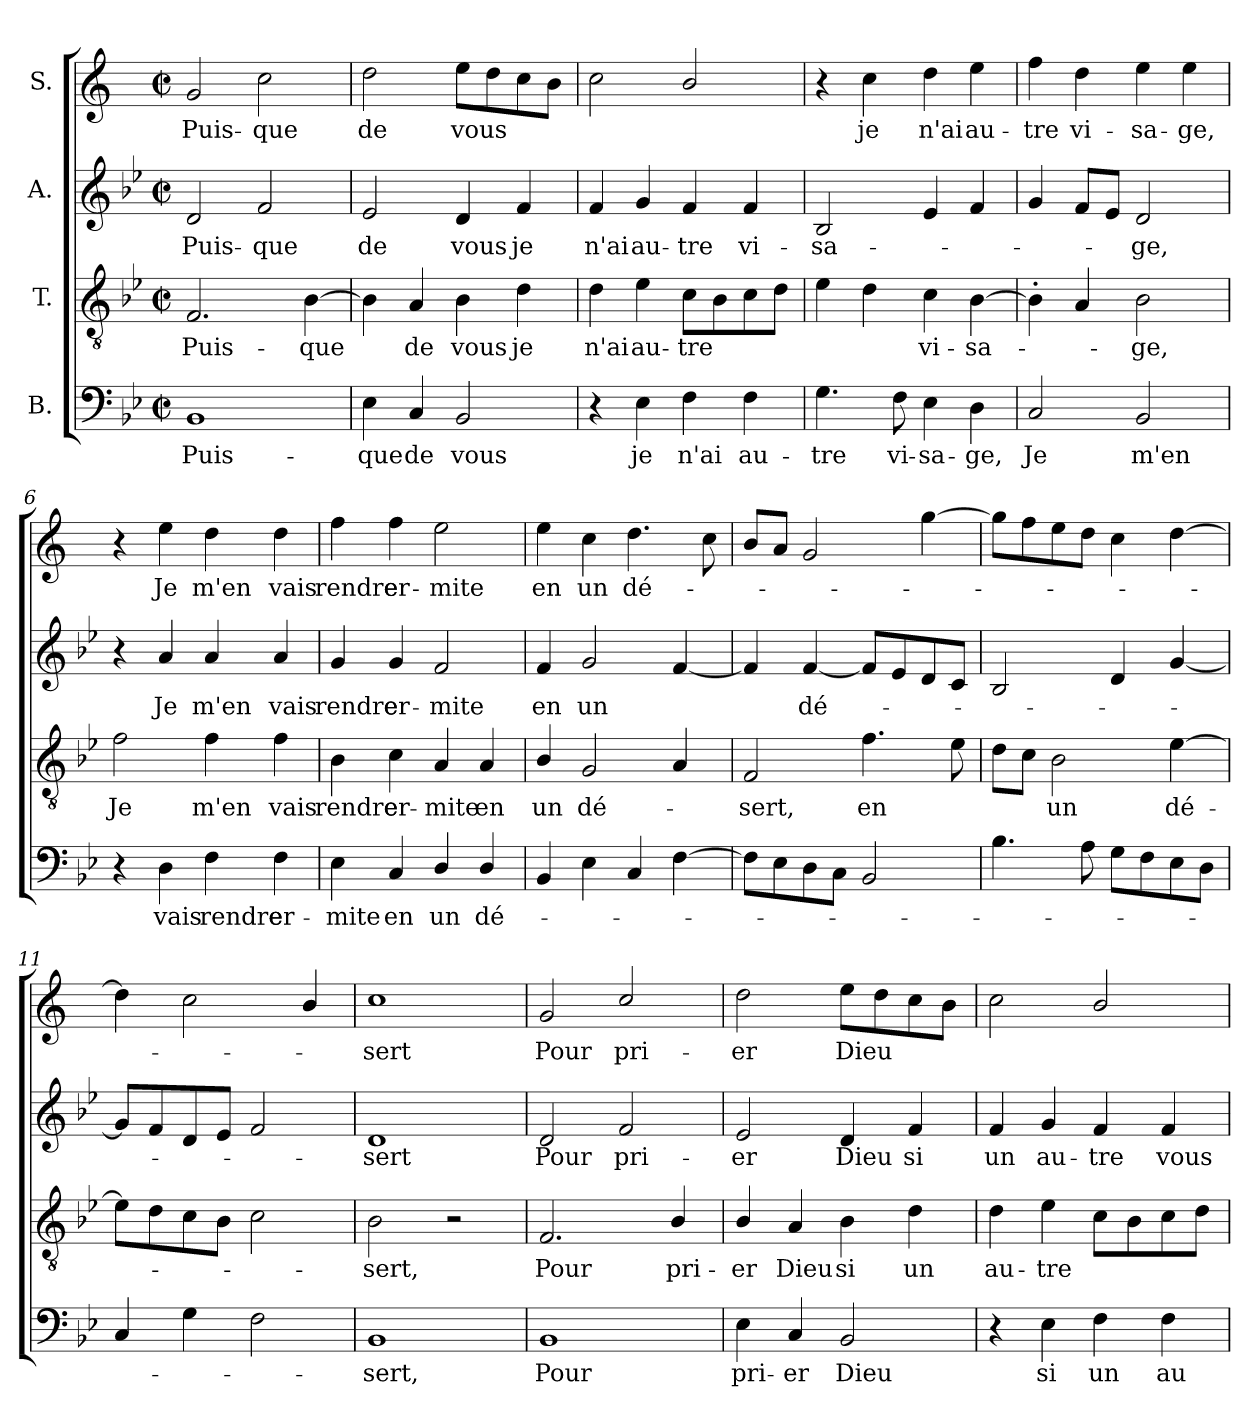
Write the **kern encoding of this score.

**kern	**text	**kern	**text	**kern	**text	**kern	**text
*part4	*part4	*part3	*part3	*part2	*part2	*part1	*part1
*staff4	*staff4	*staff3	*staff3	*staff2	*staff2	*staff1	*staff1
*I"B.	*	*I"T.	*	*I"A.	*	*I"S.	*
*clefF4	*	*clefGv2	*	*clefG2	*	*clefG2	*
*	*	*	*	*	*	*ITrd1c2	*
*k[b-e-]	*	*k[b-e-]	*	*k[b-e-]	*	*k[b-e-]	*
*B-:	*	*B-:	*	*B-:	*	*B-:	*
*M2/2	*	*M2/2	*	*M2/2	*	*M2/2	*
*met(c|)	*	*met(c|)	*	*met(c|)	*	*met(c|)	*
=1	=1	=1	=1	=1	=1	=1	=1
1BB-	Puis-	2.F/	Puis-	2d/	Puis-	2f/	Puis-
.	.	.	.	2f/	-que	2b-\	-que
.	.	[4B-\	-que	.	.	.	.
=2	=2	=2	=2	=2	=2	=2	=2
4E-\	-que	4B-\]	.	2e-/	de	2cc\	de
4C/	de	4A/	de	.	.	.	.
2BB-/	vous	4B-\	vous	4d/	vous	8dd\L	vous
.	.	.	.	.	.	8cc\	.
.	.	4d\	je	4f/	je	8b-\	.
.	.	.	.	.	.	8a\J	.
=3	=3	=3	=3	=3	=3	=3	=3
4r	.	4d\	n'ai	4f/	n'ai	2b-\	.
4E-\	je	4e-\	au-	4g/	au-	.	.
4F\	n'ai	8c\L	-tre	4f/	-tre	2a/	.
.	.	8B-\	.	.	.	.	.
4F\	au-	8c\	.	4f/	vi-	.	.
.	.	8d\J	.	.	.	.	.
=4	=4	=4	=4	=4	=4	=4	=4
4.G\	-tre	4e-\	.	2B-/	-sa-	4r	.
.	.	4d\	.	.	.	4b-\	je
8F\	vi-	.	.	.	.	.	.
4E-\	-sa-	4c\	vi-	4e-/	.	4cc\	n'ai
4D\	-ge,	[4B-\	-sa-	4f/	.	4dd\	au-
!!LO:LB:g=z
=5	=5	=5	=5	=5	=5	=5	=5
2C/	Je	4B-'>\]	.	4g/	.	4ee-\	-tre
.	.	4A/	.	8f/L	.	4cc\	vi-
.	.	.	.	8e-/J	.	.	.
2BB-/	m'en	2B-\	-ge,	2d/	-ge,	4dd\	-sa-
.	.	.	.	.	.	4dd\	-ge,
=6	=6	=6	=6	=6	=6	=6	=6
4r	.	2f\	Je	4r	.	4r	.
4D\	vais	.	.	4a/	Je	4dd\	Je
4F\	rendre	4f\	m'en	4a/	m'en	4cc\	m'en
4F\	er-	4f\	vais	4a/	vais	4cc\	vais
=7	=7	=7	=7	=7	=7	=7	=7
4E-\	-mite	4B-\	rendre	4g/	rendre	4ee-\	rendre
4C/	en	4c\	er-	4g/	er-	4ee-\	er-
4D/	un	4A/	-mite	2f/	-mite	2dd\	-mite
4D/	dé-	4A/	en	.	.	.	.
=8	=8	=8	=8	=8	=8	=8	=8
4BB-/	.	4B-/	un	4f/	en	4dd\	en
4E-\	.	2G/	dé-	2g/	un	4b-\	un
4C/	.	.	.	.	.	4.cc\	dé-
[4F\	.	4A/	.	[4f/	.	.	.
.	.	.	.	.	.	8b-\	.
!!LO:LB:g=z
=9	=9	=9	=9	=9	=9	=9	=9
8F\L]	.	2F/	-sert,	4f/]	.	8a/L	.
8E-\	.	.	.	.	.	8g/J	.
8D\	.	.	.	[4f/	dé-	2f/	.
8C\J	.	.	.	.	.	.	.
2BB-/	.	4.f\	en	8f/L]	.	.	.
.	.	.	.	8e-/	.	.	.
.	.	.	.	8d/	.	[4ff\	.
.	.	8e-\	.	8c/J	.	.	.
=10	=10	=10	=10	=10	=10	=10	=10
4.B-\	.	8d\L	.	2B-/	.	8ff\L]	.
.	.	8c\J	.	.	.	8ee-\	.
.	.	2B-\	un	.	.	8dd\	.
8A\	.	.	.	.	.	8cc\J	.
8G\L	.	.	.	4d/	.	4b-\	.
8F\	.	.	.	.	.	.	.
8E-\	.	[4e-\	dé-	[4g/	.	[4cc\	.
8D\J	.	.	.	.	.	.	.
=11	=11	=11	=11	=11	=11	=11	=11
4C/	.	8e-\L]	.	8g/L]	.	4cc\]	.
.	.	8d\	.	8f/	.	.	.
4G\	.	8c\	.	8d/	.	2b-\	.
.	.	8B-\J	.	8e-/J	.	.	.
2F\	.	2c\	.	2f/	.	.	.
.	.	.	.	.	.	4a/	.
=12	=12	=12	=12	=12	=12	=12	=12
1BB-	-sert,	2B-\	-sert,	1d	-sert	1b-	-sert
.	.	2r	.	.	.	.	.
=13	=13	=13	=13	=13	=13	=13	=13
1BB-	Pour	2.F/	Pour	2d/	Pour	2f/	Pour
.	.	.	.	2f/	pri-	2b-/	pri-
.	.	4B-/	pri-	.	.	.	.
=14	=14	=14	=14	=14	=14	=14	=14
4E-\	pri-	4B-/	-er	2e-/	-er	2cc\	-er
4C/	-er	4A/	Dieu	.	.	.	.
2BB-/	Dieu	4B-\	si	4d/	Dieu	8dd\L	Dieu
.	.	.	.	.	.	8cc\	.
.	.	4d\	un	4f/	si	8b-\	.
.	.	.	.	.	.	8a\J	.
!!LO:PB:g=z
=15	=15	=15	=15	=15	=15	=15	=15
4r	.	4d\	au-	4f/	un	2b-\	.
4E-\	si	4e-\	-tre	4g/	au-	.	.
4F\	un	8c\L	.	4f/	-tre	2a/	.
.	.	8B-\	.	.	.	.	.
4F\	au-	8c\	.	4f/	vous	.	.
.	.	8d\J	.	.	.	.	.
=	=	=	=	=	=	=	=
*-	*-	*-	*-	*-	*-	*-	*-
